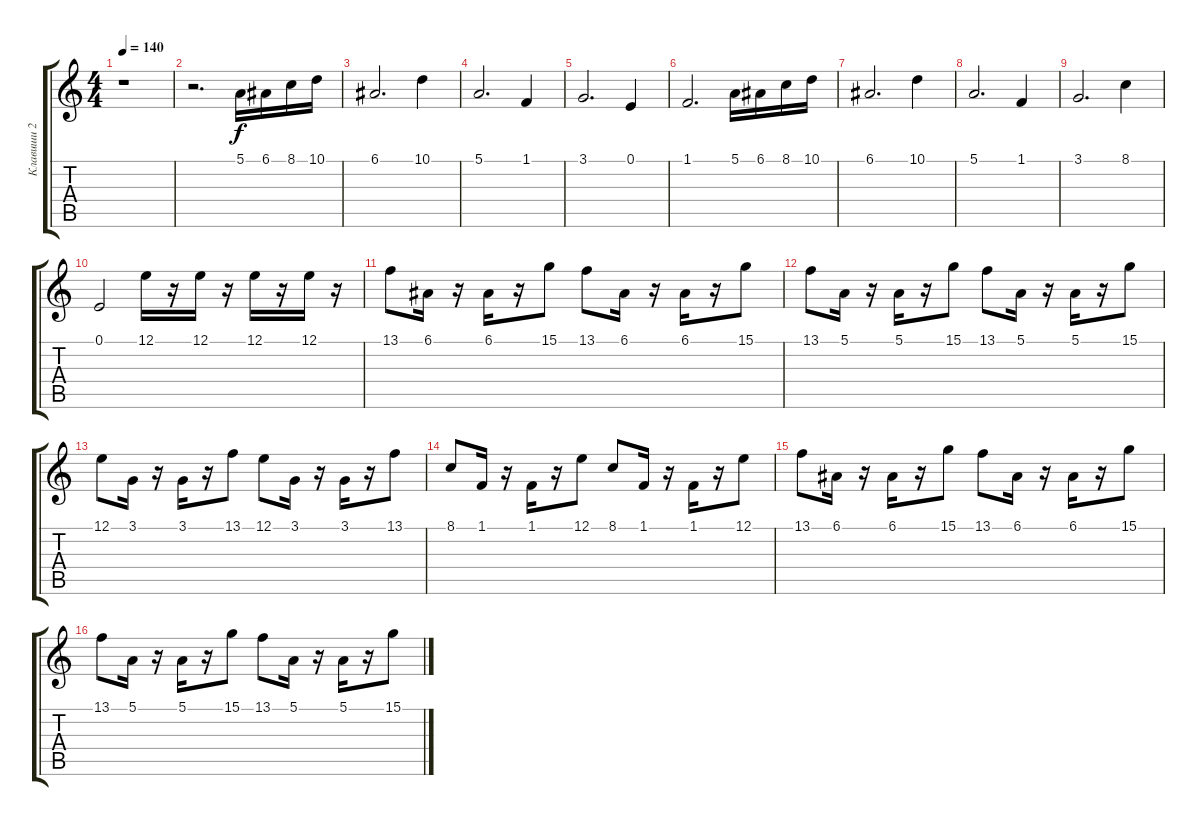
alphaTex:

\track ("Клавиши 2" "Клавиши 2") {instrument pad1newage}
\staff {score tabs}
\tuning (E4 B3 G3 D3 A2 E2) {hide}
\ts (4 4)
\tempo 140
\clef g2
\ks c
r.1{dy f} |
r.2{d instrument lead1square} 5.1.16 6.1.16 8.1.16 10.1.16 |
6.1.2{d} 10.1.4 |
5.1.2{d} 1.1.4 |
3.1.2{d} 0.1.4 |
1.1.2{d} 5.1.16 6.1.16 8.1.16 10.1.16 |
6.1.2{d} 10.1.4 |
5.1.2{d} 1.1.4 |
3.1.2{d} 8.1.4 |
0.1.2 12.1.16 r.16 12.1.16 r.16 12.1.16 r.16 12.1.16 r.16 |
13.1.8 6.1.16 r.16 6.1.16 r.16 15.1.8 13.1.8 6.1.16 r.16 6.1.16 r.16 15.1.8 |
13.1.8 5.1.16 r.16 5.1.16 r.16 15.1.8 13.1.8 5.1.16 r.16 5.1.16 r.16 15.1.8 |
12.1.8 3.1.16 r.16 3.1.16 r.16 13.1.8 12.1.8 3.1.16 r.16 3.1.16 r.16 13.1.8 |
8.1.8 1.1.16 r.16 1.1.16 r.16 12.1.8 8.1.8 1.1.16 r.16 1.1.16 r.16 12.1.8 |
13.1.8 6.1.16 r.16 6.1.16 r.16 15.1.8 13.1.8 6.1.16 r.16 6.1.16 r.16 15.1.8 |
13.1.8 5.1.16 r.16 5.1.16 r.16 15.1.8 13.1.8 5.1.16 r.16 5.1.16 r.16 15.1.8
